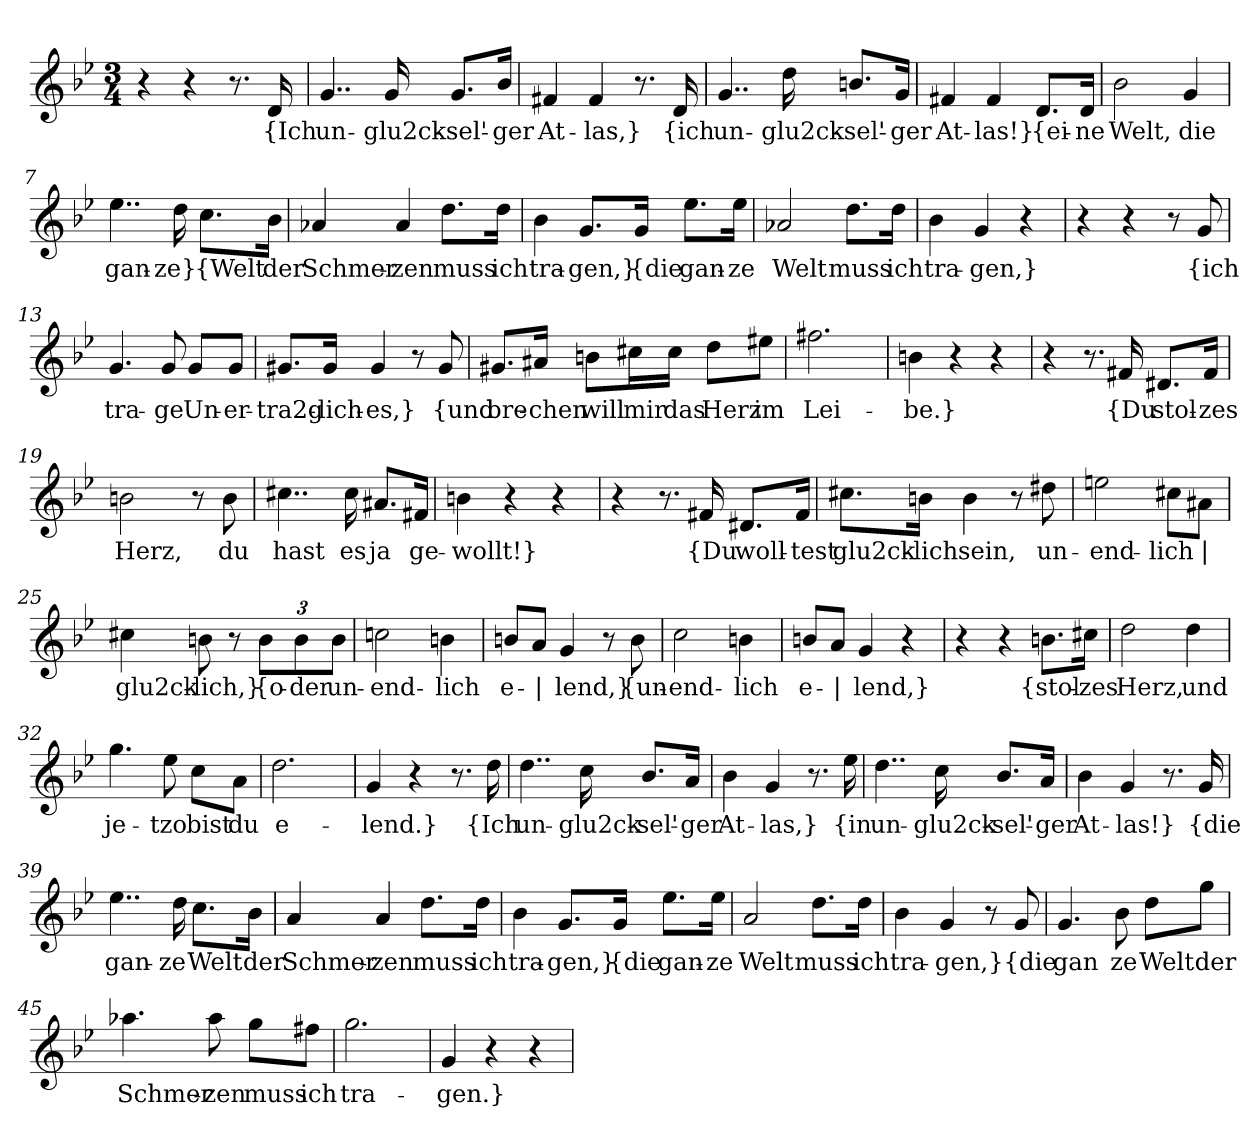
**kern	**text
*part1	*part1
*staff1	*staff1
*clefG2	*
*k[b-e-]	*
*g:	*
*M3/4	*
=1	=1
4r	.
4r	.
8.r	.
!	!LO:LY:b
16d/	{Ich
=2	=2
!	!LO:LY:b
4..g/	un-
!	!LO:LY:b
16g/	-glu2ck-
!	!LO:LY:b
8.g/L	-sel'-
!	!LO:LY:b
16b-/Jk	-ger
=3	=3
!	!LO:LY:b
4f#X/	At-
!	!LO:LY:b
4f#/	-las,}
8.r	.
!	!LO:LY:b
16d/	{ich
=4	=4
!	!LO:LY:b
4..g/	un-
!	!LO:LY:b
16dd\	-glu2ck-
!	!LO:LY:b
8.bn/L	-sel'-
!	!LO:LY:b
16g/Jk	-ger
=5	=5
!	!LO:LY:b
4f#X/	At-
!	!LO:LY:b
4f#/	-las!}
!	!LO:LY:b
8.d/L	{ei-
!	!LO:LY:b
16d/Jk	-ne
!!LO:LB:g=z
=6	=6
!	!LO:LY:b
2b-\	Welt,
!	!LO:LY:b
4g/	die
=7	=7
!	!LO:LY:b
4..ee-\	gan-
!	!LO:LY:b
16dd\	-ze}
!	!LO:LY:b
8.cc\L	{Welt
!	!LO:LY:b
16b-\Jk	der
=8	=8
!	!LO:LY:b
4a-X/	Schmer-
!	!LO:LY:b
4a-/	-zen
!	!LO:LY:b
8.dd\L	muss
!	!LO:LY:b
16dd\Jk	ich
=9	=9
!	!LO:LY:b
4b-\	tra-
!	!LO:LY:b
8.g/L	-gen,}
!	!LO:LY:b
16g/Jk	{die
!	!LO:LY:b
8.ee-\L	gan-
!	!LO:LY:b
16ee-\Jk	-ze
=10	=10
!	!LO:LY:b
2a-X/	Welt
!	!LO:LY:b
8.dd\L	muss
!	!LO:LY:b
16dd\Jk	ich
!!LO:LB:g=z
=11	=11
!	!LO:LY:b
4b-\	tra-
!	!LO:LY:b
4g/	-gen,}
4r	.
=12	=12
4r	.
4r	.
8r	.
!	!LO:LY:b
8g/	{ich
=13	=13
!	!LO:LY:b
4.g/	tra-
!	!LO:LY:b
8g/	-ge
!	!LO:LY:b
8g/L	Un-
!	!LO:LY:b
8g/J	-er-
=14	=14
!	!LO:LY:b
8.g#X/L	-tra2g-
!	!LO:LY:b
16g#/Jk	-lich-
!	!LO:LY:b
4g#/	-es,}
8r	.
!	!LO:LY:b
8g#/	{und
=15	=15
!	!LO:LY:b
8.g#X/L	bre-
!	!LO:LY:b
16a#X/Jk	-chen
!	!LO:LY:b
8bn\L	will
!	!LO:LY:b
16cc#X\L	mir
!	!LO:LY:b
16cc#\JJ	das
!	!LO:LY:b
8dd\L	Herz
!	!LO:LY:b
8ee#X\J	im
=16	=16
!	!LO:LY:b
2.ff#X\	Lei-
!!LO:LB:g=z
=17	=17
!	!LO:LY:b
4bn\	-be.}
4r	.
4r	.
=18	=18
4r	.
8.r	.
!	!LO:LY:b
16f#X/	{Du
!	!LO:LY:b
8.d#X/L	stol-
!	!LO:LY:b
16f#/Jk	-zes
=19	=19
!	!LO:LY:b
2bn\	Herz,
8r	.
!	!LO:LY:b
8b\	du
=20	=20
!	!LO:LY:b
4..cc#X\	hast
!	!LO:LY:b
16cc#\	es
!	!LO:LY:b
8.a#X/L	ja
!	!LO:LY:b
16f#X/Jk	ge-
=21	=21
!	!LO:LY:b
4bn\	-wollt!}
4r	.
4r	.
=22	=22
4r	.
8.r	.
!	!LO:LY:b
16f#X/	{Du
!	!LO:LY:b
8.d#X/L	woll-
!	!LO:LY:b
16f#/Jk	-test
!!LO:LB:g=z
=23	=23
!	!LO:LY:b
8.cc#X\L	glu2ck-
!	!LO:LY:b
16bn\Jk	-lich
!	!LO:LY:b
4b\	sein,
8r	.
!	!LO:LY:b
8dd#X\	un-
=24	=24
!	!LO:LY:b
2een\	-end-
!	!LO:LY:b
8cc#X\L	-lich
!	!LO:LY:b
8a#X\J	|
=25	=25
!	!LO:LY:b
4cc#X\	glu2ck-
!	!LO:LY:b
8bn\	-lich,}
8r	.
*Xbrackettup	*
!	!LO:LY:b
12b\L	{o-
!	!LO:LY:b
12b\	-der
!	!LO:LY:b
12b\J	un-
=26	=26
!	!LO:LY:b
2ccn\	-end-
!	!LO:LY:b
4bn\	-lich
=27	=27
!	!LO:LY:b
8bn/L	e-
!	!LO:LY:b
8a/J	|
!	!LO:LY:b
4g/	-lend,}
8r	.
!	!LO:LY:b
8b\	{un-
!!LO:LB:g=z
=28	=28
!	!LO:LY:b
2cc\	-end-
!	!LO:LY:b
4bn\	-lich
=29	=29
!	!LO:LY:b
8bn/L	e-
!	!LO:LY:b
8a/J	|
!	!LO:LY:b
4g/	-lend,}
4r	.
=30	=30
4r	.
4r	.
!	!LO:LY:b
8.bn\L	{stol-
!	!LO:LY:b
16cc#X\Jk	-zes
=31	=31
!	!LO:LY:b
2dd\	Herz,
!	!LO:LY:b
4dd\	und
=32	=32
!	!LO:LY:b
4.gg\	je-
!	!LO:LY:b
8ee-\	-tzo
!	!LO:LY:b
8cc\L	bist
!	!LO:LY:b
8a\J	du
=33	=33
!	!LO:LY:b
2.dd\	e-
=34	=34
!	!LO:LY:b
4g/	-lend.}
4r	.
8.r	.
!	!LO:LY:b
16dd\	{Ich
!!LO:LB:g=z
=35	=35
!	!LO:LY:b
4..dd\	un-
!	!LO:LY:b
16cc\	-glu2ck-
!	!LO:LY:b
8.b-/L	-sel'-
!	!LO:LY:b
16a/Jk	-ger
=36	=36
!	!LO:LY:b
4b-\	At-
!	!LO:LY:b
4g/	-las,}
8.r	.
!	!LO:LY:b
16ee-\	{in
=37	=37
!	!LO:LY:b
4..dd\	un-
!	!LO:LY:b
16cc\	-glu2ck-
!	!LO:LY:b
8.b-/L	-sel'-
!	!LO:LY:b
16a/Jk	-ger
=38	=38
!	!LO:LY:b
4b-\	At-
!	!LO:LY:b
4g/	-las!}
8.r	.
!	!LO:LY:b
16g/	{die
=39	=39
!	!LO:LY:b
4..ee-\	gan-
!	!LO:LY:b
16dd\	-ze
!	!LO:LY:b
8.cc\L	Welt
!	!LO:LY:b
16b-\Jk	der
!!LO:LB:g=z
=40	=40
!	!LO:LY:b
4a/	Schmer-
!	!LO:LY:b
4a/	-zen
!	!LO:LY:b
8.dd\L	muss
!	!LO:LY:b
16dd\Jk	ich
=41	=41
!	!LO:LY:b
4b-\	tra-
!	!LO:LY:b
8.g/L	-gen,}
!	!LO:LY:b
16g/Jk	{die
!	!LO:LY:b
8.ee-\L	gan-
!	!LO:LY:b
16ee-\Jk	-ze
=42	=42
!	!LO:LY:b
2a/	Welt
!	!LO:LY:b
8.dd\L	muss
!	!LO:LY:b
16dd\Jk	ich
=43	=43
!	!LO:LY:b
4b-\	tra-
!	!LO:LY:b
4g/	-gen,}
8r	.
!	!LO:LY:b
8g/	{die
=44	=44
!	!LO:LY:b
4.g/	gan
!	!LO:LY:b
8b-\	-ze
!	!LO:LY:b
8dd\L	Welt
!	!LO:LY:b
8gg\J	der
!!LO:LB:g=z
=45	=45
!	!LO:LY:b
4.aa-X\	Schmer-
!	!LO:LY:b
8aa-\	-zen
!	!LO:LY:b
8gg\L	muss
!	!LO:LY:b
8ff#X\J	ich
=46	=46
!	!LO:LY:b
2.gg\	tra-
=47	=47
!	!LO:LY:b
4g/	-gen.}
4r	.
4r	.
=	=
*-	*-
